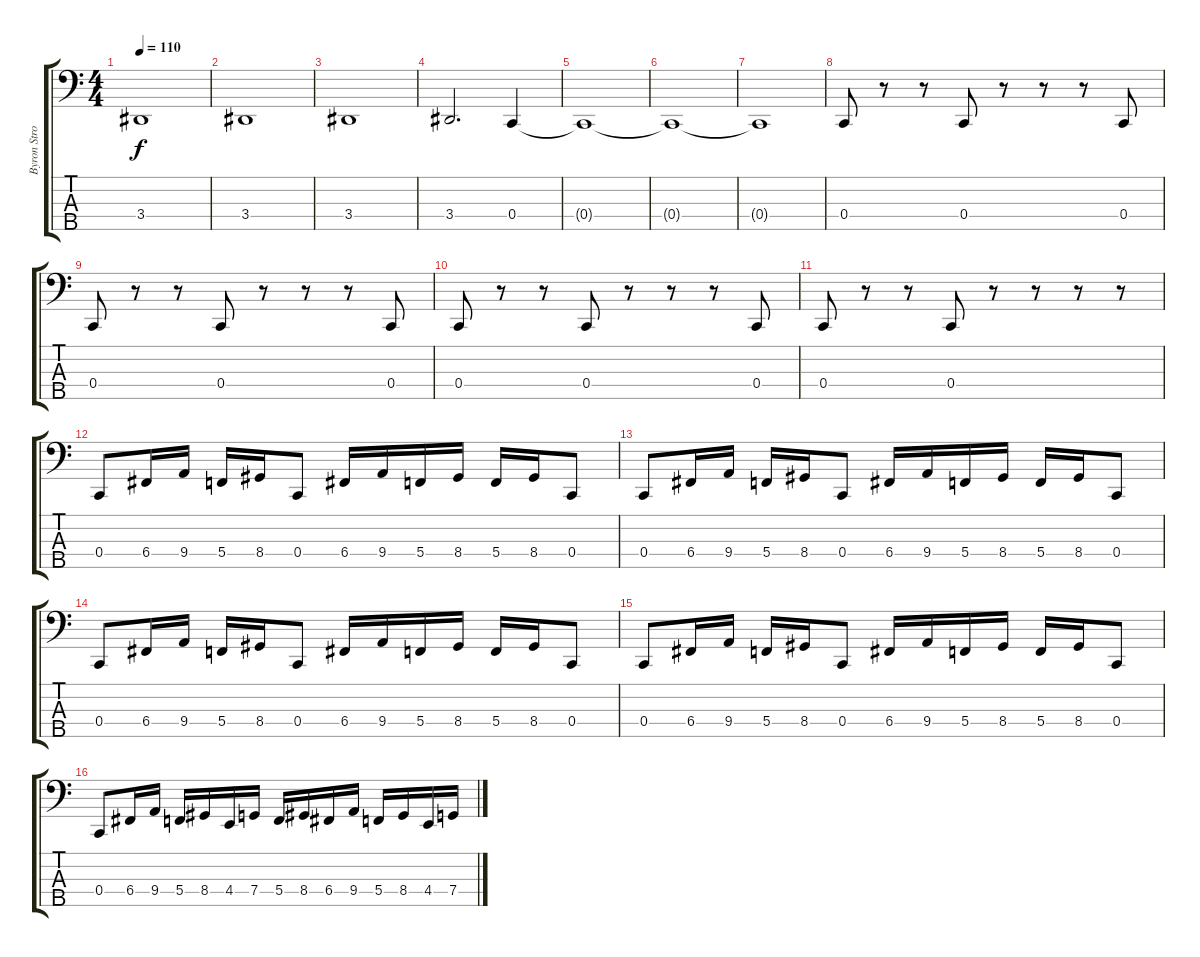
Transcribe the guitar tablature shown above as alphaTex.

\track ("Byron Stroud" "Byron Stro") {instrument electricbasspick}
\staff {score tabs}
\tuning (G2 C2 G1 C1 G0) {hide}
\ts (4 4)
\tempo 110
\clef f4
\ks c
3.4.1{dy f} |
3.4.1 |
3.4.1 |
3.4.2{d} 0.4.4 |
0.4{t}.1 |
0.4{t}.1 |
0.4{t}.1 |
0.4.8 r.8 r.8 0.4.8 r.8 r.8 r.8 0.4.8 |
0.4.8 r.8 r.8 0.4.8 r.8 r.8 r.8 0.4.8 |
0.4.8 r.8 r.8 0.4.8 r.8 r.8 r.8 0.4.8 |
0.4.8 r.8 r.8 0.4.8 r.8 r.8 r.8 r.8 |
0.4.8 6.4.16 9.4.16 5.4.16 8.4.16 0.4.8 6.4.16 9.4.16 5.4.16 8.4.16 5.4.16 8.4.16 0.4.8 |
0.4.8 6.4.16 9.4.16 5.4.16 8.4.16 0.4.8 6.4.16 9.4.16 5.4.16 8.4.16 5.4.16 8.4.16 0.4.8 |
0.4.8 6.4.16 9.4.16 5.4.16 8.4.16 0.4.8 6.4.16 9.4.16 5.4.16 8.4.16 5.4.16 8.4.16 0.4.8 |
0.4.8 6.4.16 9.4.16 5.4.16 8.4.16 0.4.8 6.4.16 9.4.16 5.4.16 8.4.16 5.4.16 8.4.16 0.4.8 |
0.4.8 6.4.16 9.4.16 5.4.16 8.4.16 4.4.16 7.4.16 5.4.16 8.4.16 6.4.16 9.4.16 5.4.16 8.4.16 4.4.16 7.4.16
